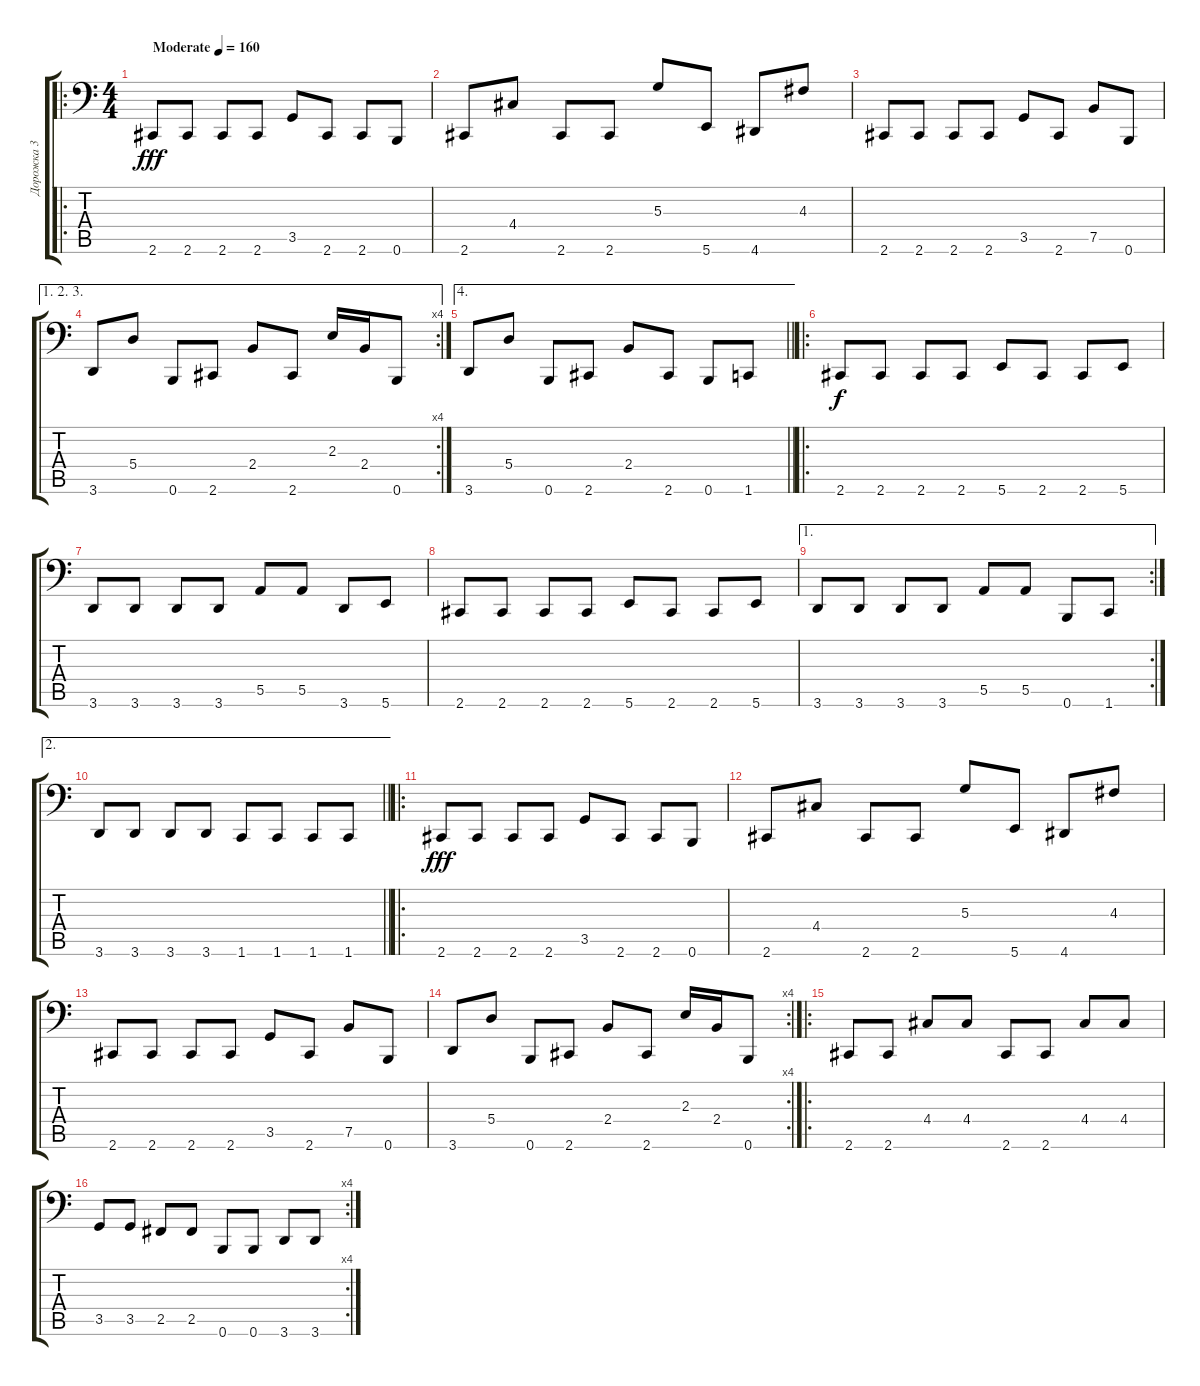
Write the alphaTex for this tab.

\track ("Дорожка 3" "Дорожка 3") {instrument electricbasspick}
\staff {score tabs}
\tuning (B2 Gb2 D2 A1 E1 B0) {hide}
\ro
\ts (4 4)
\tempo (160 "Moderate")
\clef f4
\ks c
2.6.8{dy fff instrument electricbasspick} 2.6.8 2.6.8 2.6.8 3.5.8 2.6.8 2.6.8 0.6.8 |
2.6.8 4.4.8 2.6.8 2.6.8 5.3.8 5.6.8 4.6.8 4.3.8 |
2.6.8 2.6.8 2.6.8 2.6.8 3.5.8 2.6.8 7.5.8 0.6.8 |
\ae (1 2 3)
\rc 4
3.6.8 5.4.8 0.6.8 2.6.8 2.4.8 2.6.8 2.3.16 2.4.16 0.6.8 |
\ae 4
\barLineRight lightlight
3.6.8 5.4.8 0.6.8 2.6.8 2.4.8 2.6.8 0.6.8 1.6.8 |
\ro
2.6.8{dy f} 2.6.8 2.6.8 2.6.8 5.6.8 2.6.8 2.6.8 5.6.8 |
3.6.8 3.6.8 3.6.8 3.6.8 5.5.8 5.5.8 3.6.8 5.6.8 |
2.6.8 2.6.8 2.6.8 2.6.8 5.6.8 2.6.8 2.6.8 5.6.8 |
\ae 1
\rc 2
3.6.8 3.6.8 3.6.8 3.6.8 5.5.8 5.5.8 0.6.8 1.6.8 |
\ae 2
\barLineRight lightlight
3.6.8 3.6.8 3.6.8 3.6.8 1.6.8 1.6.8 1.6.8 1.6.8 |
\ro
2.6.8{dy fff} 2.6.8 2.6.8 2.6.8 3.5.8 2.6.8 2.6.8 0.6.8 |
2.6.8 4.4.8 2.6.8 2.6.8 5.3.8 5.6.8 4.6.8 4.3.8 |
2.6.8 2.6.8 2.6.8 2.6.8 3.5.8 2.6.8 7.5.8 0.6.8 |
\rc 4
3.6.8 5.4.8 0.6.8 2.6.8 2.4.8 2.6.8 2.3.16 2.4.16 0.6.8 |
\ro
2.6.8 2.6.8 4.4.8 4.4.8 2.6.8 2.6.8 4.4.8 4.4.8 |
\rc 4
3.5.8 3.5.8 2.5.8 2.5.8 0.6.8 0.6.8 3.6.8 3.6.8
